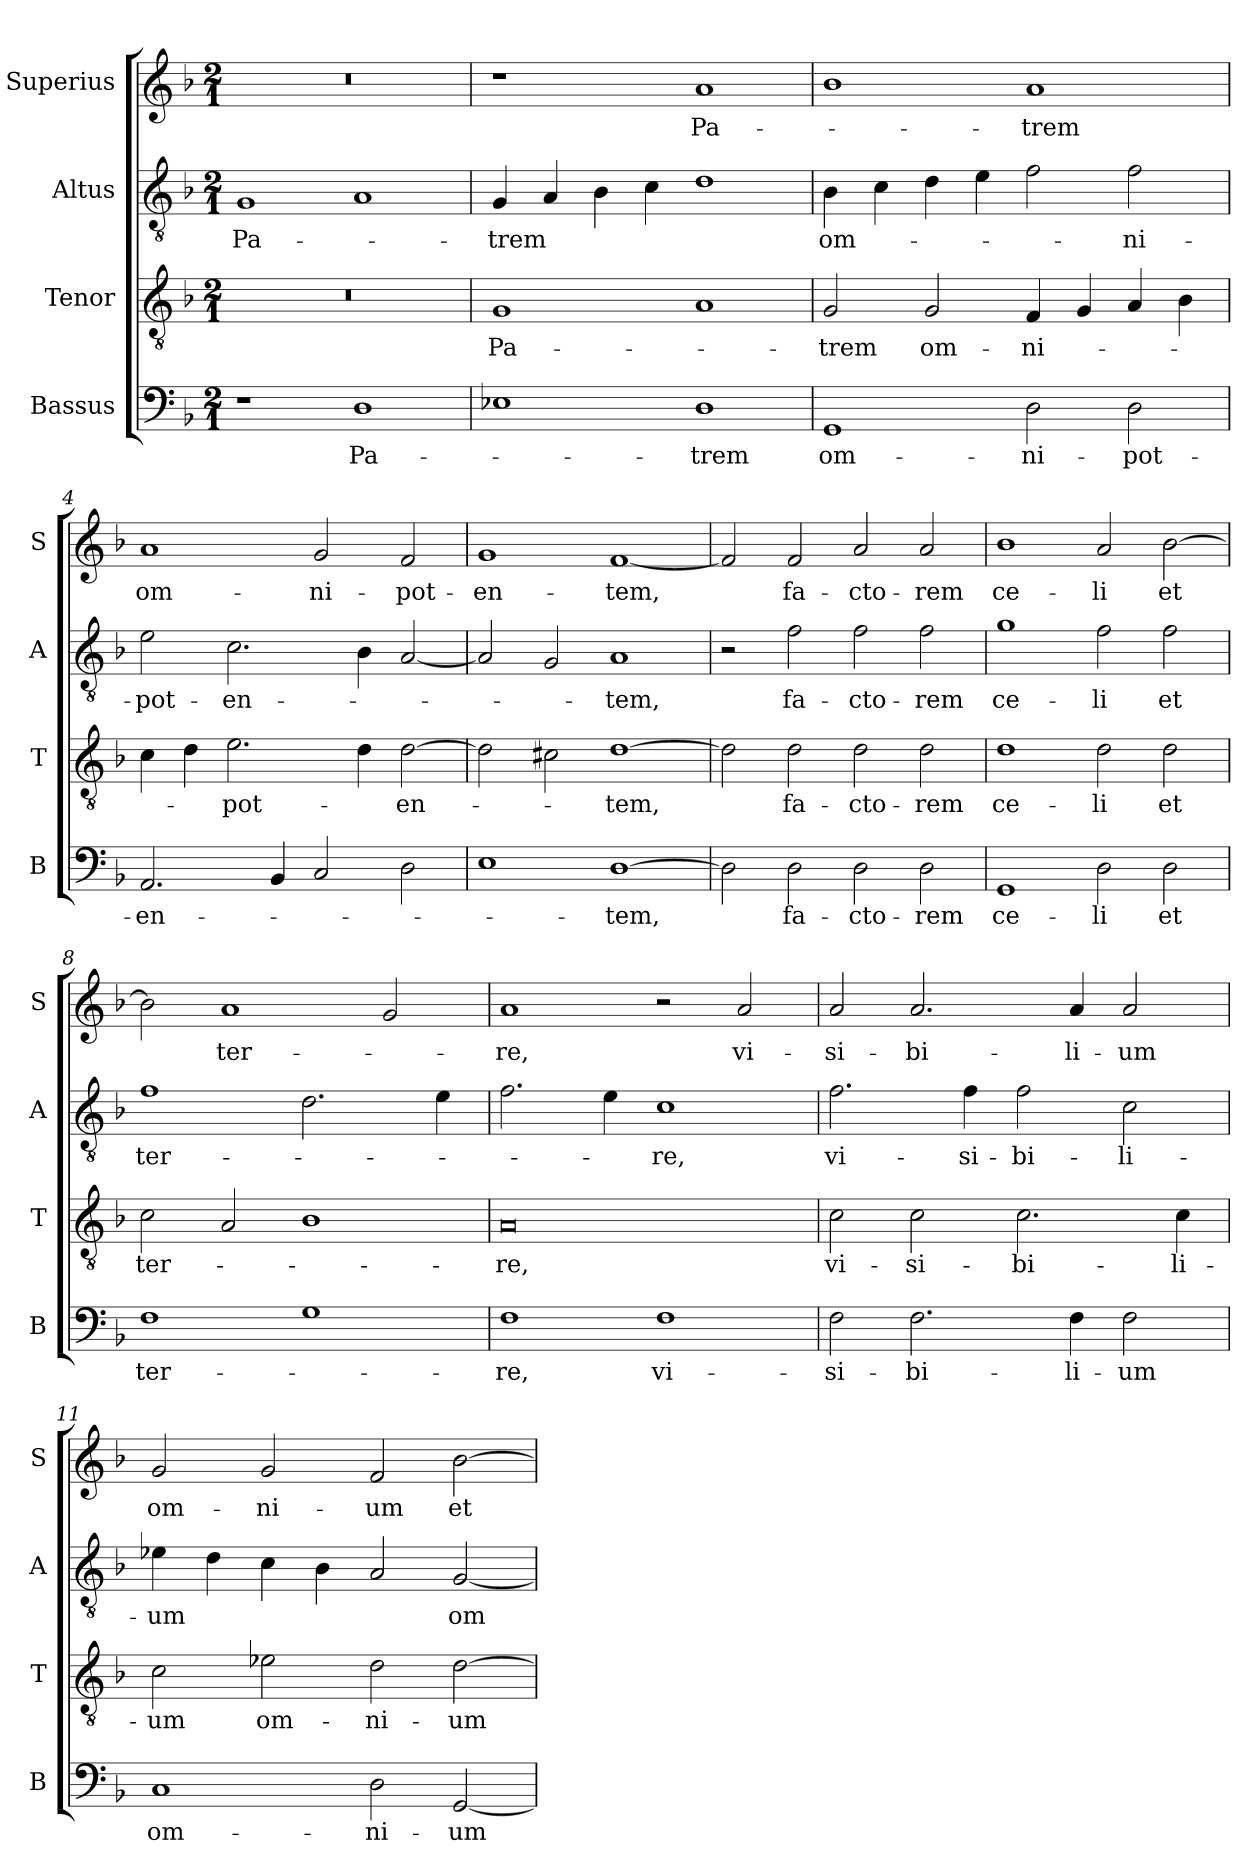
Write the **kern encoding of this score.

**kern	**text	**kern	**text	**kern	**text	**kern	**text
*part4	*part4	*part3	*part3	*part2	*part2	*part1	*part1
*staff4	*staff4	*staff3	*staff3	*staff2	*staff2	*staff1	*staff1
*I"Bassus	*	*I"Tenor	*	*I"Altus	*	*I"Superius	*
*I'B	*	*I'T	*	*I'A	*	*I'S	*
*clefF4	*	*clefGv2	*	*clefGv2	*	*clefG2	*
*k[b-]	*	*k[b-]	*	*k[b-]	*	*k[b-]	*
*M2/1	*	*M2/1	*	*M2/1	*	*M2/1	*
=1	=1	=1	=1	=1	=1	=1	=1
1r	.	0r	.	1G	Pa-	0r	.
1D	Pa-	.	.	1A	.	.	.
=2	=2	=2	=2	=2	=2	=2	=2
1E-X	.	1G	Pa-	4G	-trem	1r	.
.	.	.	.	4A	.	.	.
.	.	.	.	4B-	.	.	.
.	.	.	.	4c	.	.	.
1D	-trem	1A	.	1d	.	1a	Pa-
=3	=3	=3	=3	=3	=3	=3	=3
1GG	om-	2G	-trem	4B-	om-	1b-	.
.	.	.	.	4c	.	.	.
.	.	2G	om-	4d	.	.	.
.	.	.	.	4e	.	.	.
2D	-ni-	4F	-ni-	2f	.	1a	-trem
.	.	4G	.	.	.	.	.
2D	-pot-	4A	.	2f	-ni-	.	.
.	.	4B-	.	.	.	.	.
=4	=4	=4	=4	=4	=4	=4	=4
2.AA	-en-	4c	.	2e	-pot-	1a	om-
.	.	4d	.	.	.	.	.
.	.	2.e	-pot-	2.c	-en-	.	.
4BB-	.	.	.	.	.	.	.
2C	.	.	.	.	.	2g	-ni-
.	.	4d	.	4B-	.	.	.
2D	.	[2d	-en-	[2A	.	2f	-pot-
=5	=5	=5	=5	=5	=5	=5	=5
1E	.	2d]	.	2A]	.	1g	-en-
.	.	2c#X	.	2G	.	.	.
[1D	-tem,	[1d	-tem,	1A	-tem,	[1f	-tem,
=6	=6	=6	=6	=6	=6	=6	=6
2D]	.	2d]	.	2r	.	2f]	.
2D	fa-	2d	fa-	2f	fa-	2f	fa-
2D	-cto-	2d	-cto-	2f	-cto-	2a	-cto-
2D	-rem	2d	-rem	2f	-rem	2a	-rem
=7	=7	=7	=7	=7	=7	=7	=7
1GG	ce-	1d	ce-	1g	ce-	1b-	ce-
2D	-li	2d	-li	2f	-li	2a	-li
2D	et	2d	et	2f	et	[2b-	et
=8	=8	=8	=8	=8	=8	=8	=8
1F	ter-	2c	ter-	1f	ter-	2b-]	.
.	.	2A	.	.	.	1a	ter-
1G	.	1B-	.	2.d	.	.	.
.	.	.	.	.	.	2g	.
.	.	.	.	4e	.	.	.
=9	=9	=9	=9	=9	=9	=9	=9
1F	-re,	0A	-re,	2.f	.	1a	-re,
.	.	.	.	4e	.	.	.
1F	vi-	.	.	1c	-re,	2r	.
.	.	.	.	.	.	2a	vi-
=10	=10	=10	=10	=10	=10	=10	=10
2F	-si-	2c	vi-	2.f	vi-	2a	-si-
2.F	-bi-	2c	-si-	.	.	2.a	-bi-
.	.	.	.	4f	-si-	.	.
.	.	2.c	-bi-	2f	-bi-	.	.
4F	-li-	.	.	.	.	4a	-li-
2F	-um	.	.	2c	-li-	2a	-um
.	.	4c	-li-	.	.	.	.
=11	=11	=11	=11	=11	=11	=11	=11
1C	om-	2c	-um	4e-X	-um	2g	om-
.	.	.	.	4d	.	.	.
.	.	2e-X	om-	4c	.	2g	-ni-
.	.	.	.	4B-	.	.	.
2D	-ni-	2d	-ni-	2A	.	2f	-um
[2GG	-um	[2d	-um	[2G	om-	[2b-	et
=	=	=	=	=	=	=	=
*-	*-	*-	*-	*-	*-	*-	*-
